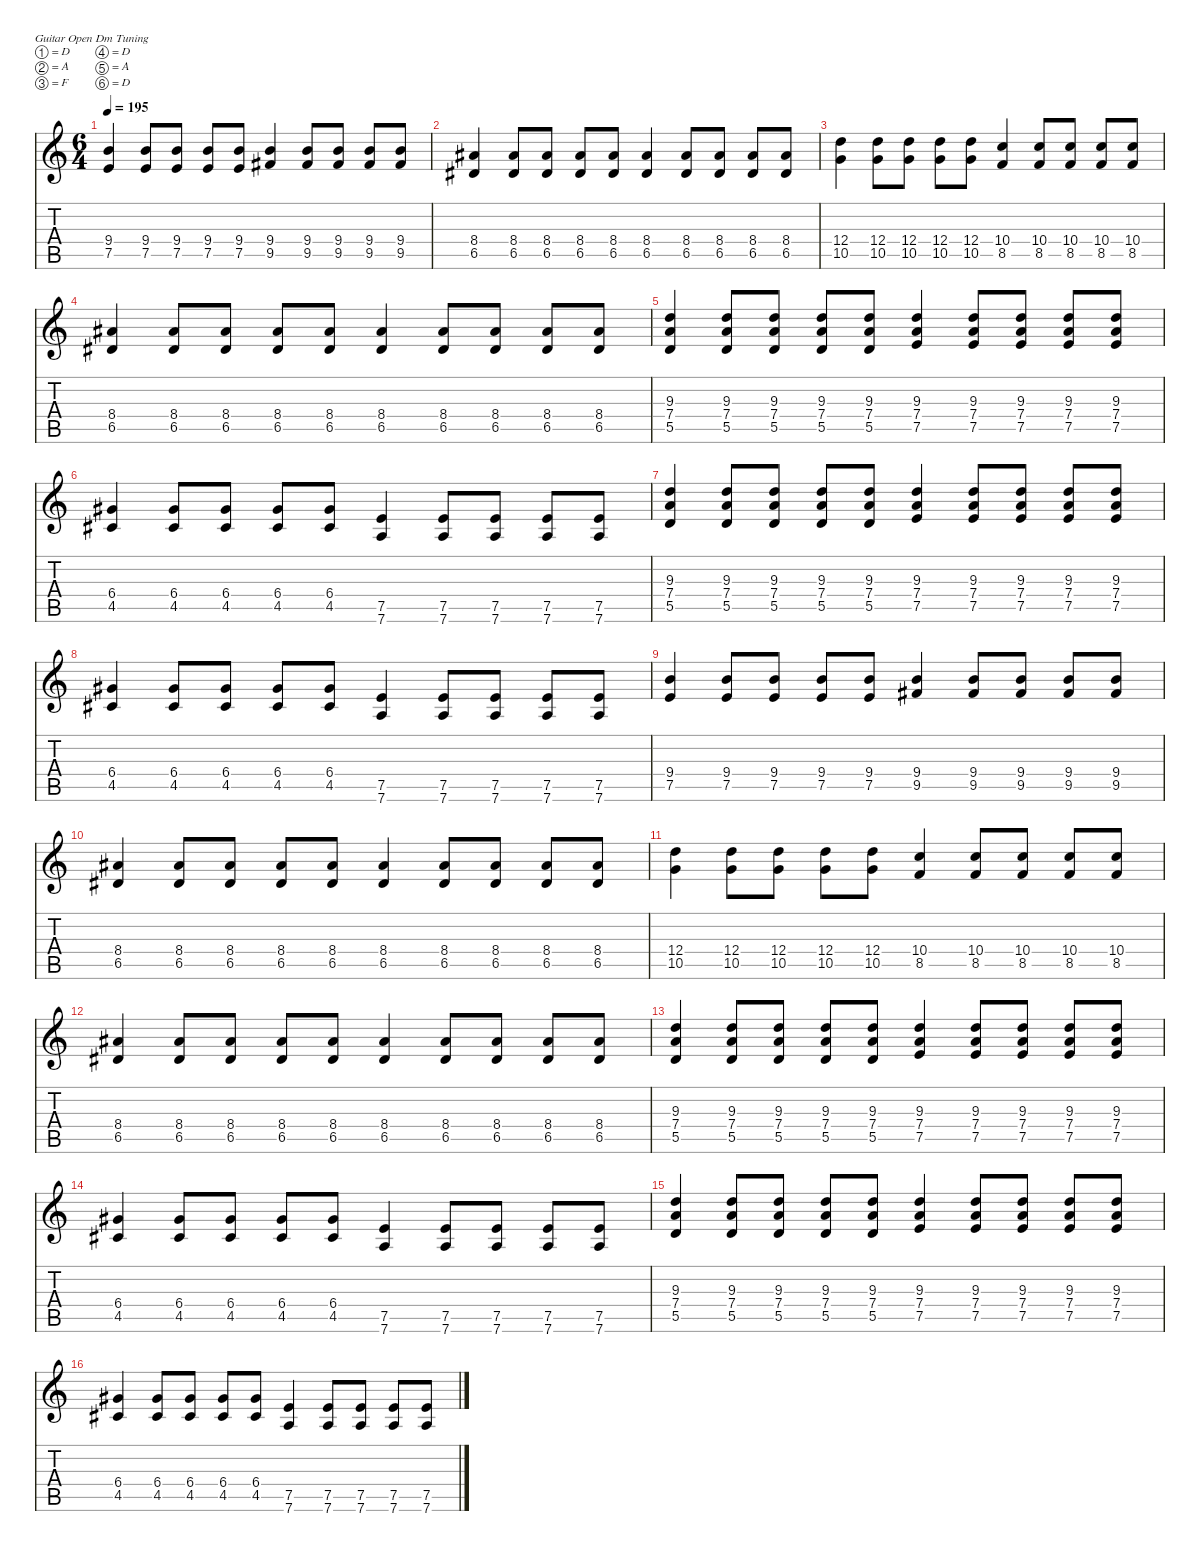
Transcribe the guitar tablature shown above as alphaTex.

\defaultSystemsLayout 4
\hideDynamics
\bracketExtendMode nobrackets
\singleTrackTrackNamePolicy hidden
\multiTrackTrackNamePolicy hidden
\firstSystemTrackNameMode fullname
\firstSystemTrackNameOrientation horizontal
\otherSystemsTrackNameOrientation horizontal
\track ("Guitar 1" "dist.guit.") {instrument distortionguitar}
\staff {score tabs}
\tuning (D4 A3 F3 D3 A2 D2)
\ts (6 4)
\tempo 195
\clef g2
\ks c
(9.4 7.5).4{dy f beam Up} (9.4 7.5).8{beam Up} (9.4 7.5).8{beam Up} (9.4 7.5).8{beam Up} (9.4 7.5).8{beam Up} (9.4 9.5{acc #}).4{beam Up} (9.4 9.5{acc #}).8{beam Up} (9.4 9.5{acc #}).8{beam Up} (9.4 9.5{acc #}).8{beam Up} (9.4 9.5{acc #}).8{beam Up} |
(8.4{acc #} 6.5{acc #}).4{beam Up} (8.4{acc #} 6.5{acc #}).8{beam Up} (8.4{acc #} 6.5{acc #}).8{beam Up} (8.4{acc #} 6.5{acc #}).8{beam Up} (8.4{acc #} 6.5{acc #}).8{beam Up} (8.4{acc #} 6.5{acc #}).4{beam Up} (8.4{acc #} 6.5{acc #}).8{beam Up} (8.4{acc #} 6.5{acc #}).8{beam Up} (8.4{acc #} 6.5{acc #}).8{beam Up} (8.4{acc #} 6.5{acc #}).8{beam Up} |
(12.4 10.5).4{beam Down} (12.4 10.5).8{beam Down} (12.4 10.5).8{beam Down} (12.4 10.5).8{beam Down} (12.4 10.5).8{beam Down} (10.4 8.5).4{beam Up} (10.4 8.5).8{beam Up} (10.4 8.5).8{beam Up} (10.4 8.5).8{beam Up} (10.4 8.5).8{beam Up} |
(8.4{acc #} 6.5{acc #}).4{beam Up} (8.4{acc #} 6.5{acc #}).8{beam Up} (8.4{acc #} 6.5{acc #}).8{beam Up} (8.4{acc #} 6.5{acc #}).8{beam Up} (8.4{acc #} 6.5{acc #}).8{beam Up} (8.4{acc #} 6.5{acc #}).4{beam Up} (8.4{acc #} 6.5{acc #}).8{beam Up} (8.4{acc #} 6.5{acc #}).8{beam Up} (8.4{acc #} 6.5{acc #}).8{beam Up} (8.4{acc #} 6.5{acc #}).8{beam Up} |
(9.3 7.4 5.5).4{beam Up} (9.3 7.4 5.5).8{beam Up} (9.3 7.4 5.5).8{beam Up} (9.3 7.4 5.5).8{beam Up} (9.3 7.4 5.5).8{beam Up} (9.3 7.4 7.5).4{beam Up} (9.3 7.4 7.5).8{beam Up} (9.3 7.4 7.5).8{beam Up} (9.3 7.4 7.5).8{beam Up} (9.3 7.4 7.5).8{beam Up} |
(6.4{acc #} 4.5{acc #}).4{beam Up} (6.4{acc #} 4.5{acc #}).8{beam Up} (6.4{acc #} 4.5{acc #}).8{beam Up} (6.4{acc #} 4.5{acc #}).8{beam Up} (6.4{acc #} 4.5{acc #}).8{beam Up} (7.5 7.6).4{beam Up} (7.5 7.6).8{beam Up} (7.5 7.6).8{beam Up} (7.5 7.6).8{beam Up} (7.5 7.6).8{beam Up} |
(9.3 7.4 5.5).4{beam Up} (9.3 7.4 5.5).8{beam Up} (9.3 7.4 5.5).8{beam Up} (9.3 7.4 5.5).8{beam Up} (9.3 7.4 5.5).8{beam Up} (9.3 7.4 7.5).4{beam Up} (9.3 7.4 7.5).8{beam Up} (9.3 7.4 7.5).8{beam Up} (9.3 7.4 7.5).8{beam Up} (9.3 7.4 7.5).8{beam Up} |
(6.4{acc #} 4.5{acc #}).4{beam Up} (6.4{acc #} 4.5{acc #}).8{beam Up} (6.4{acc #} 4.5{acc #}).8{beam Up} (6.4{acc #} 4.5{acc #}).8{beam Up} (6.4{acc #} 4.5{acc #}).8{beam Up} (7.5 7.6).4{beam Up} (7.5 7.6).8{beam Up} (7.5 7.6).8{beam Up} (7.5 7.6).8{beam Up} (7.5 7.6).8{beam Up} |
(9.4 7.5).4{beam Up} (9.4 7.5).8{beam Up} (9.4 7.5).8{beam Up} (9.4 7.5).8{beam Up} (9.4 7.5).8{beam Up} (9.4 9.5{acc #}).4{beam Up} (9.4 9.5{acc #}).8{beam Up} (9.4 9.5{acc #}).8{beam Up} (9.4 9.5{acc #}).8{beam Up} (9.4 9.5{acc #}).8{beam Up} |
(8.4{acc #} 6.5{acc #}).4{beam Up} (8.4{acc #} 6.5{acc #}).8{beam Up} (8.4{acc #} 6.5{acc #}).8{beam Up} (8.4{acc #} 6.5{acc #}).8{beam Up} (8.4{acc #} 6.5{acc #}).8{beam Up} (8.4{acc #} 6.5{acc #}).4{beam Up} (8.4{acc #} 6.5{acc #}).8{beam Up} (8.4{acc #} 6.5{acc #}).8{beam Up} (8.4{acc #} 6.5{acc #}).8{beam Up} (8.4{acc #} 6.5{acc #}).8{beam Up} |
(12.4 10.5).4{beam Down} (12.4 10.5).8{beam Down} (12.4 10.5).8{beam Down} (12.4 10.5).8{beam Down} (12.4 10.5).8{beam Down} (10.4 8.5).4{beam Up} (10.4 8.5).8{beam Up} (10.4 8.5).8{beam Up} (10.4 8.5).8{beam Up} (10.4 8.5).8{beam Up} |
(8.4{acc #} 6.5{acc #}).4{beam Up} (8.4{acc #} 6.5{acc #}).8{beam Up} (8.4{acc #} 6.5{acc #}).8{beam Up} (8.4{acc #} 6.5{acc #}).8{beam Up} (8.4{acc #} 6.5{acc #}).8{beam Up} (8.4{acc #} 6.5{acc #}).4{beam Up} (8.4{acc #} 6.5{acc #}).8{beam Up} (8.4{acc #} 6.5{acc #}).8{beam Up} (8.4{acc #} 6.5{acc #}).8{beam Up} (8.4{acc #} 6.5{acc #}).8{beam Up} |
(9.3 7.4 5.5).4{beam Up} (9.3 7.4 5.5).8{beam Up} (9.3 7.4 5.5).8{beam Up} (9.3 7.4 5.5).8{beam Up} (9.3 7.4 5.5).8{beam Up} (9.3 7.4 7.5).4{beam Up} (9.3 7.4 7.5).8{beam Up} (9.3 7.4 7.5).8{beam Up} (9.3 7.4 7.5).8{beam Up} (9.3 7.4 7.5).8{beam Up} |
(6.4{acc #} 4.5{acc #}).4{beam Up} (6.4{acc #} 4.5{acc #}).8{beam Up} (6.4{acc #} 4.5{acc #}).8{beam Up} (6.4{acc #} 4.5{acc #}).8{beam Up} (6.4{acc #} 4.5{acc #}).8{beam Up} (7.5 7.6).4{beam Up} (7.5 7.6).8{beam Up} (7.5 7.6).8{beam Up} (7.5 7.6).8{beam Up} (7.5 7.6).8{beam Up} |
(9.3 7.4 5.5).4{beam Up} (9.3 7.4 5.5).8{beam Up} (9.3 7.4 5.5).8{beam Up} (9.3 7.4 5.5).8{beam Up} (9.3 7.4 5.5).8{beam Up} (9.3 7.4 7.5).4{beam Up} (9.3 7.4 7.5).8{beam Up} (9.3 7.4 7.5).8{beam Up} (9.3 7.4 7.5).8{beam Up} (9.3 7.4 7.5).8{beam Up} |
(6.4{acc #} 4.5{acc #}).4{beam Up} (6.4{acc #} 4.5{acc #}).8{beam Up} (6.4{acc #} 4.5{acc #}).8{beam Up} (6.4{acc #} 4.5{acc #}).8{beam Up} (6.4{acc #} 4.5{acc #}).8{beam Up} (7.5 7.6).4{beam Up} (7.5 7.6).8{beam Up} (7.5 7.6).8{beam Up} (7.5 7.6).8{beam Up} (7.5 7.6).8{beam Up}
